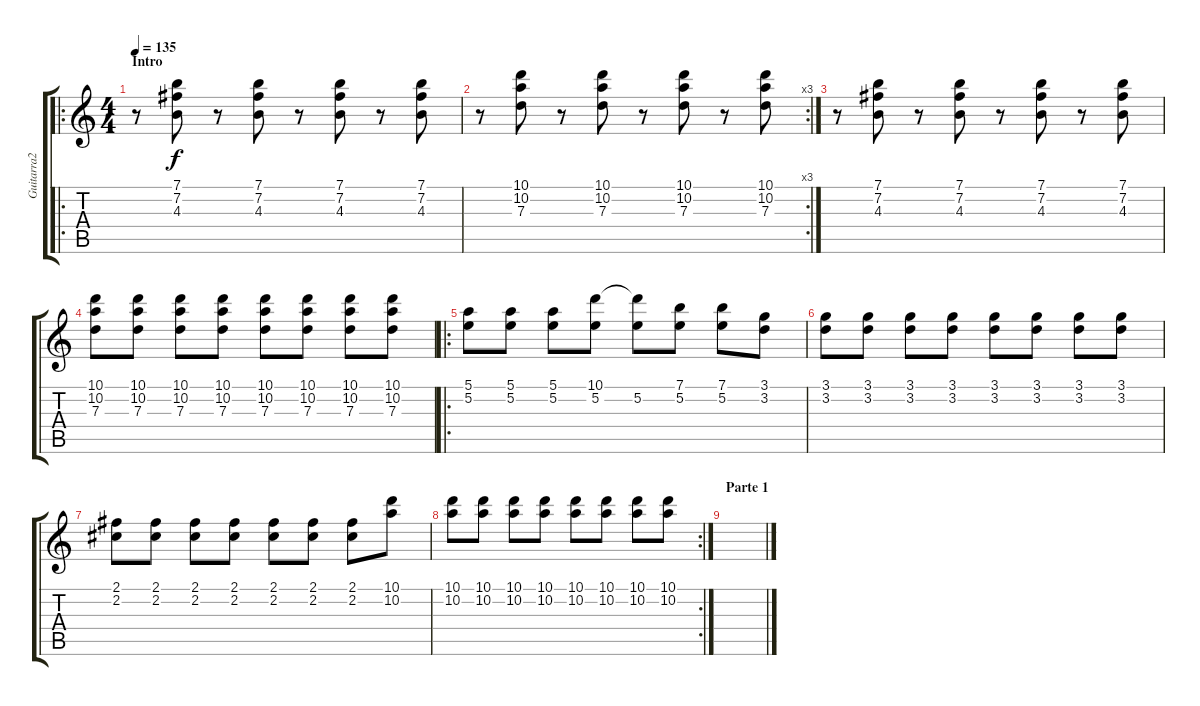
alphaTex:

\track ("Guitarra2" "Guitarra2") {instrument distortionguitar}
\staff {score tabs}
\tuning (E4 B3 G3 D3 A2 E2) {hide}
\ro
\ts (4 4)
\section ("" "Intro")
\tempo 135
\clef g2
\ks c
r.8{dy f instrument distortionguitar} (7.1 7.2 4.3).8 r.8 (7.1 7.2 4.3).8 r.8 (7.1 7.2 4.3).8 r.8 (7.1 7.2 4.3).8 |
\rc 3
r.8 (10.1 10.2 7.3).8 r.8 (10.1 10.2 7.3).8 r.8 (10.1 10.2 7.3).8 r.8 (10.1 10.2 7.3).8 |
r.8 (7.1 7.2 4.3).8 r.8 (7.1 7.2 4.3).8 r.8 (7.1 7.2 4.3).8 r.8 (7.1 7.2 4.3).8 |
(10.1 10.2 7.3).8 (10.1 10.2 7.3).8 (10.1 10.2 7.3).8 (10.1 10.2 7.3).8 (10.1 10.2 7.3).8 (10.1 10.2 7.3).8 (10.1 10.2 7.3).8 (10.1 10.2 7.3).8 |
\ro
(5.1 5.2).8 (5.1 5.2).8 (5.1 5.2).8 (10.1 5.2).8 (10.1{t} 5.2).8 (7.1 5.2).8 (7.1 5.2).8 (3.1 3.2).8 |
(3.1 3.2).8 (3.1 3.2).8 (3.1 3.2).8 (3.1 3.2).8 (3.1 3.2).8 (3.1 3.2).8 (3.1 3.2).8 (3.1 3.2).8 |
(2.1 2.2).8 (2.1 2.2).8 (2.1 2.2).8 (2.1 2.2).8 (2.1 2.2).8 (2.1 2.2).8 (2.1 2.2).8 (10.1 10.2).8 |
\rc 2
(10.1 10.2).8 (10.1 10.2).8 (10.1 10.2).8 (10.1 10.2).8 (10.1 10.2).8 (10.1 10.2).8 (10.1 10.2).8 (10.1 10.2).8 |
\section ("" "Parte 1")
